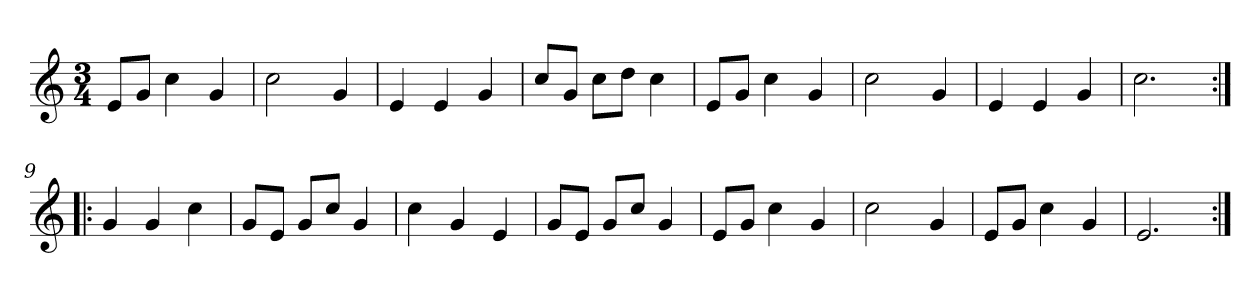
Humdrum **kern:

**kern
*part1
*staff1
*clefG2
*k[]
*C:
*M3/4
*MM120
=1
8e/L
8g/J
4cc
4g
=2
2cc
4g
=3
4e
4e
4g
=4
8cc/L
8g/J
8cc\L
8dd\J
4cc
=5
8e/L
8g/J
4cc
4g
=6
2cc
4g
=7
4e
4e
4g
=8
2.cc
=9:|!|:
4g
4g
4cc
=10
8g/L
8e/J
8g/L
8cc/J
4g
=11
4cc
4g
4e
=12
8g/L
8e/J
8g/L
8cc/J
4g
=13
8e/L
8g/J
4cc
4g
=14
2cc
4g
=15
8e/L
8g/J
4cc
4g
=16
2.e
=:|!
*-
